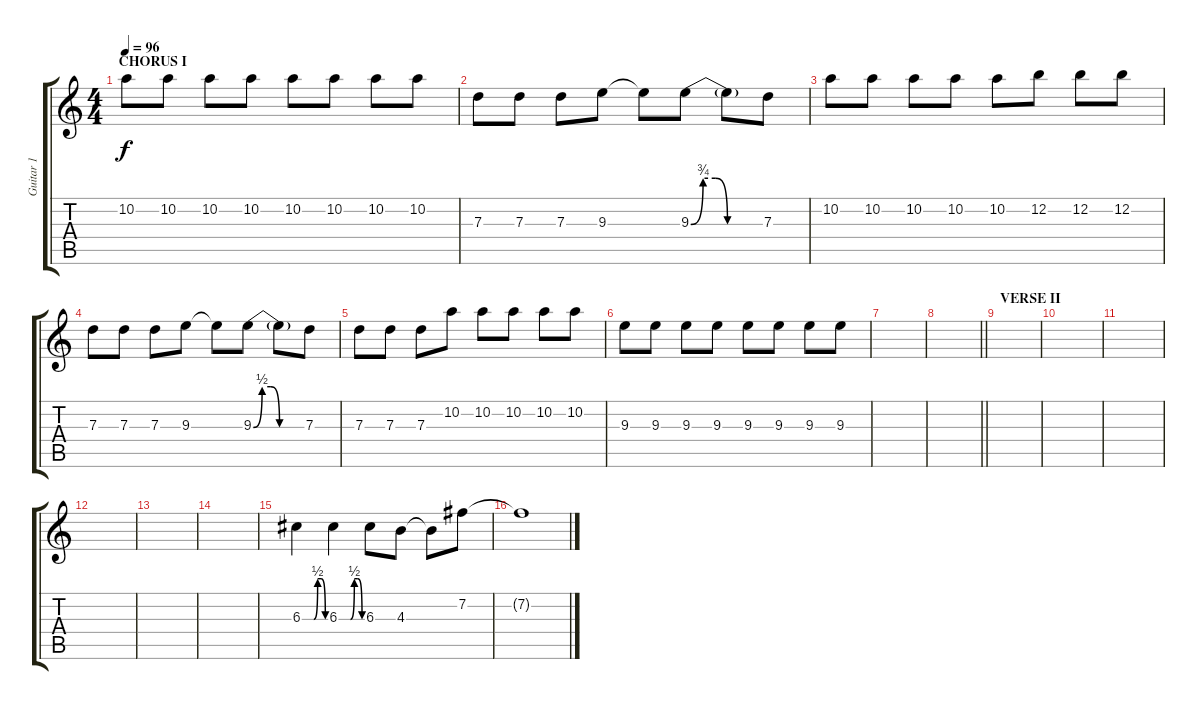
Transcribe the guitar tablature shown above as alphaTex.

\track ("Guitar 1" "Guitar 1") {instrument overdrivenguitar}
\staff {score tabs}
\tuning (E4 B3 G3 D3 A2 E2) {hide}
\ts (4 4)
\section ("" "CHORUS I")
\tempo 96
\clef g2
\ks c
10.2.8{dy f} 10.2.8 10.2.8 10.2.8 10.2.8 10.2.8 10.2.8 10.2.8 |
7.3.8 7.3.8 7.3.8 9.3.8 9.3{t}.8 9.3{be (custom 0 0 10 3 20 3 30 0 60 0)}.8 9.3{t}.8 7.3.8 |
10.2.8 10.2.8 10.2.8 10.2.8 10.2.8 12.2.8 12.2.8 12.2.8 |
7.3.8 7.3.8 7.3.8 9.3.8 9.3{t}.8 9.3{be (custom 0 0 10 2 20 2 30 0 60 0)}.8 9.3{t}.8 7.3.8 |
7.3.8 7.3.8 7.3.8 10.2.8 10.2.8 10.2.8 10.2.8 10.2.8 |
9.3.8 9.3.8 9.3.8 9.3.8 9.3.8 9.3.8 9.3.8 9.3.8 |
|
\barLineRight lightlight
|
\section ("" "VERSE II")
|
|
|
|
|
|
6.3{be (custom 0 0 30 0 40 2 49 2 60 0)}.4 6.3{be (custom 0 0 30 0 40 2 49 2 60 0)}.4 6.3.8 4.3.8 4.3{t}.8 7.2.8 |
7.2{t}.1
